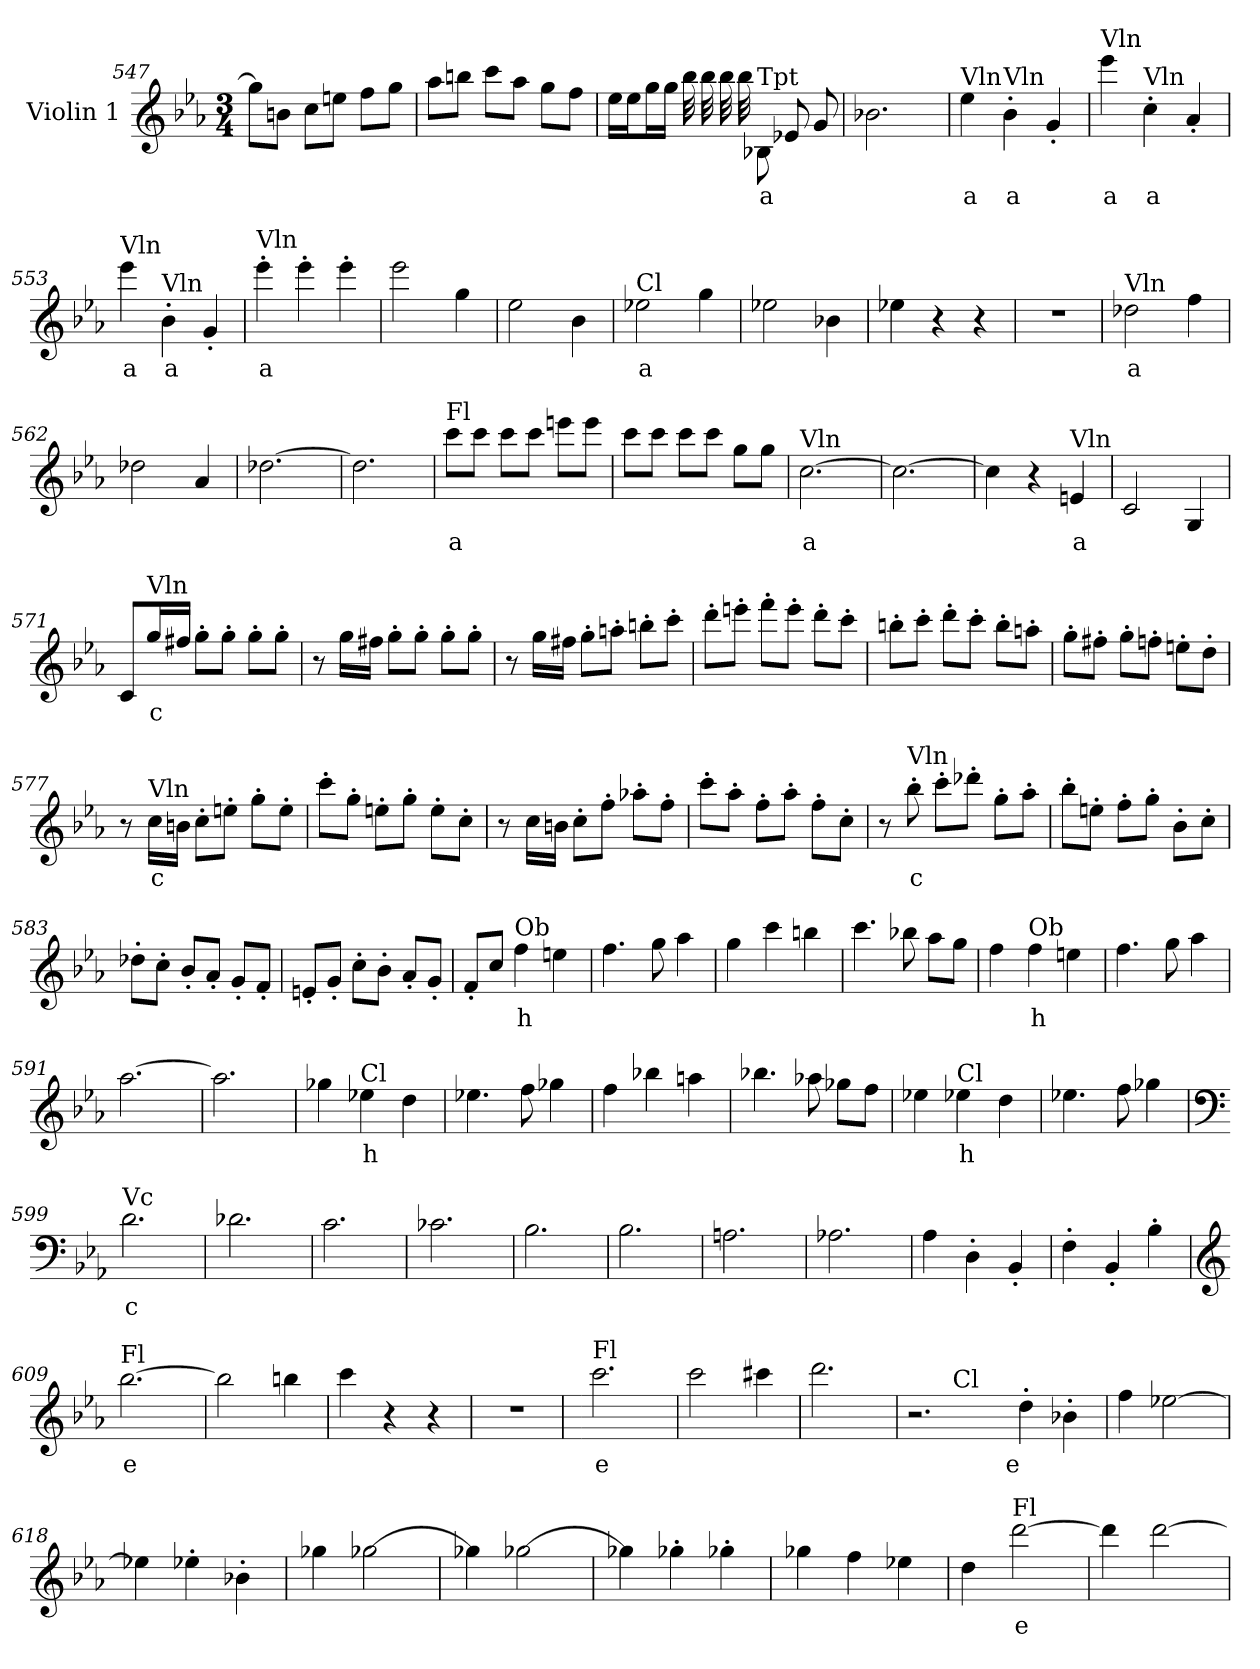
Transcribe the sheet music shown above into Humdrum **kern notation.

**kern	**text
*part1	*part1
*staff1	*staff1
*I"Violin 1	*
*I'Vln 1	*
*clefG2	*
*k[b-e-a-]	*
*M3/4	*
=547	=547
8gg\L]	.
8bn\J	.
8cc\L	.
8een\J	.
8ff\L	.
8gg\J	.
=548	=548
8aa-\L	.
8bbn\J	.
8ccc\L	.
8aa-\J	.
8gg\L	.
8ff\J	.
=549	=549
16ee-\LL	.
16ee-\J	.
16gg\L	.
16gg\JJ	.
*tremolo	*
32bb-\LLL	.
32bb-\	.
32bb-\	.
32bb-\	.
*Xtremolo	*
!LO:TX:a:t=Tpt	!
!	!LO:LY:b:color=#FF0000
8B-X\J	a
8e-X/L	.
8g/J	.
!!LO:PB:g=z
=550	=550
2.b-X	.
=551	=551
!LO:TX:a:t=Vln	!
!	!LO:LY:b:color=#FF0000
4ee-	a
!LO:TX:a:t=Vln	!
!	!LO:LY:b:color=#FF0000
4b-'	a
4g'	.
=552	=552
!LO:TX:a:t=Vln	!
!	!LO:LY:b:color=#FF0000
4eee-\	a
!LO:TX:a:t=Vln	!
!	!LO:LY:b:color=#FF0000
4cc'	a
4a-'	.
=553	=553
!LO:TX:a:t=Vln	!
!	!LO:LY:b:color=#FF0000
4eee-\	a
!LO:TX:a:t=Vln	!
!	!LO:LY:b:color=#FF0000
4b-'	a
4g'	.
=554	=554
!LO:TX:a:t=Vln	!
!	!LO:LY:b:color=#FF0000
4eee-'\	a
4eee-'\	.
4eee-'\	.
=555	=555
2eee-\	.
4gg	.
=556	=556
2ee-	.
4b-	.
=557	=557
!LO:TX:a:t=Cl	!
!	!LO:LY:b:color=#FF0000
2ee-X	a
4gg	.
=558	=558
2ee-X	.
4b-X	.
=559	=559
4ee-X	.
4r	.
4r	.
=560	=560
2.r	.
=561	=561
!LO:TX:a:t=Vln	!
!	!LO:LY:b:color=#FF0000
2dd-X	a
4ff	.
=562	=562
2dd-X	.
4a-	.
!!LO:PB:g=z
=563	=563
[2.dd-X	.
=564	=564
2.dd-]	.
=565	=565
!LO:TX:a:t=Fl	!
!	!LO:LY:b:color=#FF0000
8ccc\L	a
8ccc\J	.
8ccc\L	.
8ccc\J	.
8eeen\L	.
8eee\J	.
=566	=566
8ccc\L	.
8ccc\J	.
8ccc\L	.
8ccc\J	.
8gg\L	.
8gg\J	.
=567	=567
!LO:TX:a:t=Vln	!
!	!LO:LY:b:color=#FF0000
[2.cc	a
=568	=568
2.cc_	.
=569	=569
4cc]	.
4r	.
!LO:TX:a:t=Vln	!
!	!LO:LY:b:color=#FF0000
4en	a
=570	=570
2c	.
4G	.
=571	=571
8c/L	.
!LO:TX:a:t=Vln	!
!	!LO:LY:b:color=#FF0000
16gg/L	c
16ff#X/JJ	.
8gg'\L	.
8gg'\J	.
8gg'\L	.
8gg'\J	.
=572	=572
8r	.
16gg\LL	.
16ff#X\JJ	.
8gg'\L	.
8gg'\J	.
8gg'\L	.
8gg'\J	.
!!LO:PB:g=z
=573	=573
8r	.
16gg\LL	.
16ff#X\JJ	.
8gg'\L	.
8aan'\J	.
8bbn'\L	.
8ccc'\J	.
=574	=574
8ddd'\L	.
8eeen'\J	.
8fff'\L	.
8eee'\J	.
8ddd'\L	.
8ccc'\J	.
=575	=575
8bbn'\L	.
8ccc'\J	.
8ddd'\L	.
8ccc'\J	.
8bb'\L	.
8aan'\J	.
=576	=576
8gg'\L	.
8ff#X'\J	.
8gg'\L	.
8ffn'\J	.
8een'\L	.
8dd'\J	.
=577	=577
8r	.
!LO:TX:a:t=Vln	!
!	!LO:LY:b:color=#FF0000
16cc\LL	c
16bn\JJ	.
8cc'\L	.
8een'\J	.
8gg'\L	.
8ee'\J	.
=578	=578
8ccc'\L	.
8gg'\J	.
8een'\L	.
8gg'\J	.
8ee'\L	.
8cc'\J	.
=579	=579
8r	.
16cc\LL	.
16bn\JJ	.
8cc'\L	.
8ff'\J	.
8aa-X'\L	.
8ff'\J	.
!!LO:PB:g=z
=580	=580
8ccc'\L	.
8aa-'\J	.
8ff'\L	.
8aa-'\J	.
8ff'\L	.
8cc'\J	.
=581	=581
8r	.
!LO:TX:a:t=Vln	!
!	!LO:LY:b:color=#FF0000
8bb-'	c
8ccc'\L	.
8ddd-X'\J	.
8gg'\L	.
8aa-'\J	.
=582	=582
8bb-'\L	.
8een'\J	.
8ff'\L	.
8gg'\J	.
8b-'\L	.
8cc'\J	.
=583	=583
8dd-X'\L	.
8cc'\J	.
8b-'/L	.
8a-'/J	.
8g'/L	.
8f'/J	.
=584	=584
8en'/L	.
8g'/J	.
8cc'\L	.
8b-'\J	.
8a-'/L	.
8g'/J	.
=585	=585
8f'/L	.
8cc/J	.
!LO:TX:a:t=Ob	!
!	!LO:LY:b:color=#FF0000
4ff	h
4een	.
=586	=586
4.ff	.
8gg	.
4aa-	.
=587	=587
4gg	.
4ccc	.
4bbn	.
!!LO:PB:g=z
=588	=588
4.ccc	.
8bb-X	.
8aa-\L	.
8gg\J	.
=589	=589
4ff	.
!LO:TX:a:t=Ob	!
!	!LO:LY:b:color=#FF0000
4ff	h
4een	.
=590	=590
4.ff	.
8gg	.
4aa-	.
=591	=591
[2.aa-	.
=592	=592
2.aa-]	.
=593	=593
4gg-X	.
!LO:TX:a:t=Cl	!
!	!LO:LY:b:color=#FF0000
4ee-X	h
4dd	.
=594	=594
4.ee-X	.
8ff	.
4gg-X	.
!!LO:PB:g=z
=595	=595
4ff	.
4bb-X	.
4aa	.
=596	=596
4.bb-X	.
8aa-X	.
8gg-X\L	.
8ff\J	.
=597	=597
4ee-X	.
!LO:TX:a:t=Cl	!
!	!LO:LY:b:color=#FF0000
4ee-X	h
4dd	.
=598	=598
4.ee-X	.
8ff	.
4gg-X	.
=599	=599
*clefF4	*
!LO:TX:a:t=Vc	!
!	!LO:LY:b:color=#FF0000
2.d	c
=600	=600
2.d-X	.
!!LO:PB:g=z
=601	=601
2.c	.
=602	=602
2.c-X	.
=603	=603
2.B-	.
=604	=604
2.B-	.
=605	=605
2.An	.
=606	=606
2.A-X	.
=607	=607
4A-	.
4D'	.
4BB-'	.
=608	=608
4F'	.
4BB-'	.
4B-'	.
!!LO:PB:g=z
=609	=609
*clefG2	*
!LO:TX:a:t=Fl	!
!	!LO:LY:b:color=#FF0000
[2.bb-	e
=610	=610
2bb-]	.
4bbn	.
=611	=611
4ccc	.
4r	.
4r	.
=612	=612
2.r	.
=613	=613
!LO:TX:a:t=Fl	!
!	!LO:LY:b:color=#FF0000
2.ccc	e
=614	=614
2ccc	.
4ccc#X	.
=615	=615
2.ddd	.
=616	=616
*^	*
2.r	4ryy	.
!	!LO:TX:a:t=Cl	!
.	1ryy	.
!	!	!LO:LY:b:color=#FF0000
4dd'	.	e
4b-X'	.	.
*v	*v	*
=617	=617
4ff	.
[2ee-X	.
=618	=618
4ee-X]	.
4ee-X'	.
4b-X'	.
=619	=619
4gg-X	.
[2gg-X	.
=620	=620
4gg-X]	.
[2gg-X	.
=621	=621
4gg-X]	.
4gg-X'	.
4gg-X'	.
!!LO:PB:g=z
=622	=622
4gg-X	.
4ff	.
4ee-X	.
=623	=623
4dd	.
!LO:TX:a:t=Fl	!
!	!LO:LY:b:color=#FF0000
[2ddd	e
=624	=624
4ddd]	.
[2ddd	.
=	=
*-	*-
